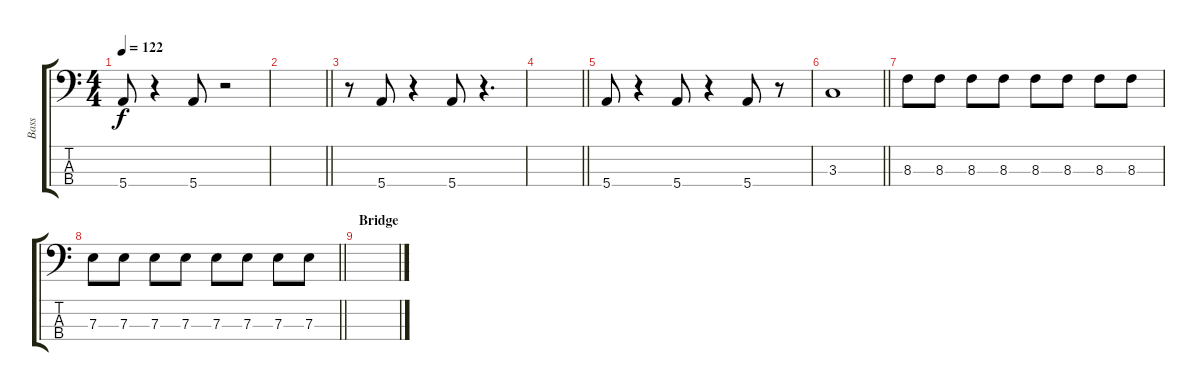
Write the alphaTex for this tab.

\track ("Bass" "Bass") {instrument electricbasspick}
\staff {score tabs}
\tuning (G2 D2 A1 E1) {hide}
\ts (4 4)
\tempo 122
\clef f4
\ks c
5.4.8{dy f} r.4 5.4.8 r.2 |
\barLineRight lightlight
|
r.8 5.4.8 r.4 5.4.8 r.4{d} |
\barLineRight lightlight
|
5.4.8 r.4 5.4.8 r.4 5.4.8 r.8 |
\barLineRight lightlight
3.3.1 |
8.3.8 8.3.8 8.3.8 8.3.8 8.3.8 8.3.8 8.3.8 8.3.8 |
\barLineRight lightlight
7.3.8 7.3.8 7.3.8 7.3.8 7.3.8 7.3.8 7.3.8 7.3.8 |
\section ("" "Bridge")
